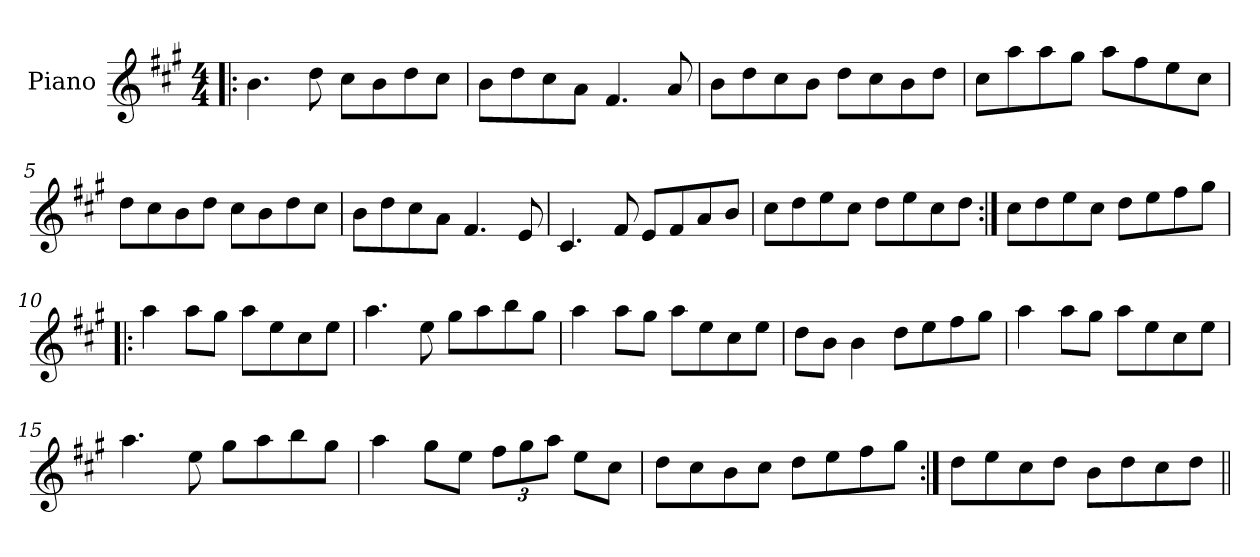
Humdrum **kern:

**kern
*part1
*staff1
*I"Piano
*I'Pno
*clefG2
*k[f#c#g#]
*B:dor
*M4/4
=1!|:
4.b\
8dd\
8cc#\L
8b\
8dd\
8cc#\J
=2
8b\L
8dd\
8cc#\
8a\J
4.f#/
8a/
=3
8b\L
8dd\
8cc#\
8b\J
8dd\L
8cc#\
8b\
8dd\J
=4
8cc#\L
8aa\
8aa\
8gg#\J
8aa\L
8ff#\
8ee\
8cc#\J
!!LO:LB:g=z
=5
8dd\L
8cc#\
8b\
8dd\J
8cc#\L
8b\
8dd\
8cc#\J
=6
8b\L
8dd\
8cc#\
8a\J
4.f#/
8e/
=7
4.c#/
8f#/
8e/L
8f#/
8a/
8b/J
=8
8cc#\L
8dd\
8ee\
8cc#\J
8dd\L
8ee\
8cc#\
8dd\J
!!LO:LB:g=z
=9:|!
8cc#\L
8dd\
8ee\
8cc#\J
8dd\L
8ee\
8ff#\
8gg#\J
=10!|:
4aa\
8aa\L
8gg#\J
8aa\L
8ee\
8cc#\
8ee\J
=11
4.aa\
8ee\
8gg#\L
8aa\
8bb\
8gg#\J
=12
4aa\
8aa\L
8gg#\J
8aa\L
8ee\
8cc#\
8ee\J
!!LO:LB:g=z
=13
8dd\L
8b\J
4b\
8dd\L
8ee\
8ff#\
8gg#\J
=14
4aa\
8aa\L
8gg#\J
8aa\L
8ee\
8cc#\
8ee\J
=15
4.aa\
8ee\
8gg#\L
8aa\
8bb\
8gg#\J
=16
4aa\
8gg#\L
8ee\J
12ff#\L
12gg#\
12aa\J
8ee\L
8cc#\J
!!LO:LB:g=z
=17
8dd\L
8cc#\
8b\
8cc#\J
8dd\L
8ee\
8ff#\
8gg#\J
=18:|!
8dd\L
8ee\
8cc#\
8dd\J
8b\L
8dd\
8cc#\
8dd\J
=||
*-
